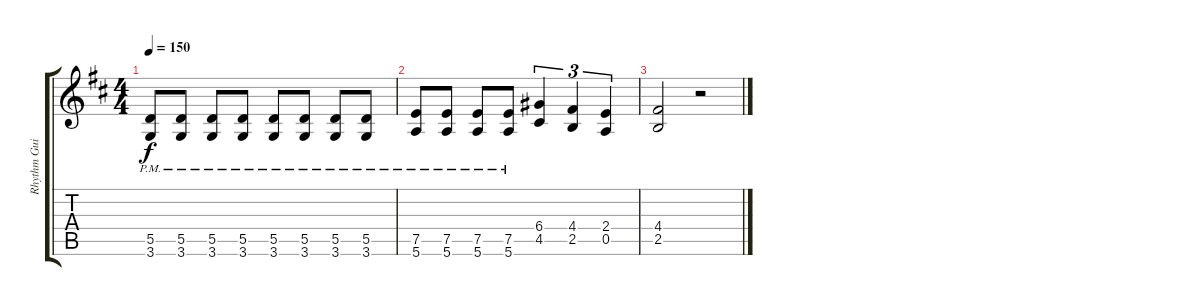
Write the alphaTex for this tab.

\track ("Rhythm Guitar 2: Mikael Bakajev" "Rhythm Gui") {instrument distortionguitar}
\staff {score tabs}
\tuning (E4 B3 G3 D3 A2 E2) {hide}
\ts (4 4)
\tempo 150
\clef g2
\ks d
(5.5{pm} 3.6{pm}).8{dy f} (5.5{pm} 3.6{pm}).8 (5.5{pm} 3.6{pm}).8 (5.5{pm} 3.6{pm}).8 (5.5{pm} 3.6{pm}).8 (5.5{pm} 3.6{pm}).8 (5.5{pm} 3.6{pm}).8 (5.5{pm} 3.6{pm}).8 |
(7.5{pm} 5.6{pm}).8 (7.5{pm} 5.6{pm}).8 (7.5{pm} 5.6{pm}).8 (7.5{pm} 5.6{pm}).8 (6.4 4.5).4{tu (3 2)} (4.4 2.5).4{tu (3 2)} (2.4 0.5).4{tu (3 2)} |
(4.4 2.5).2 r.2
